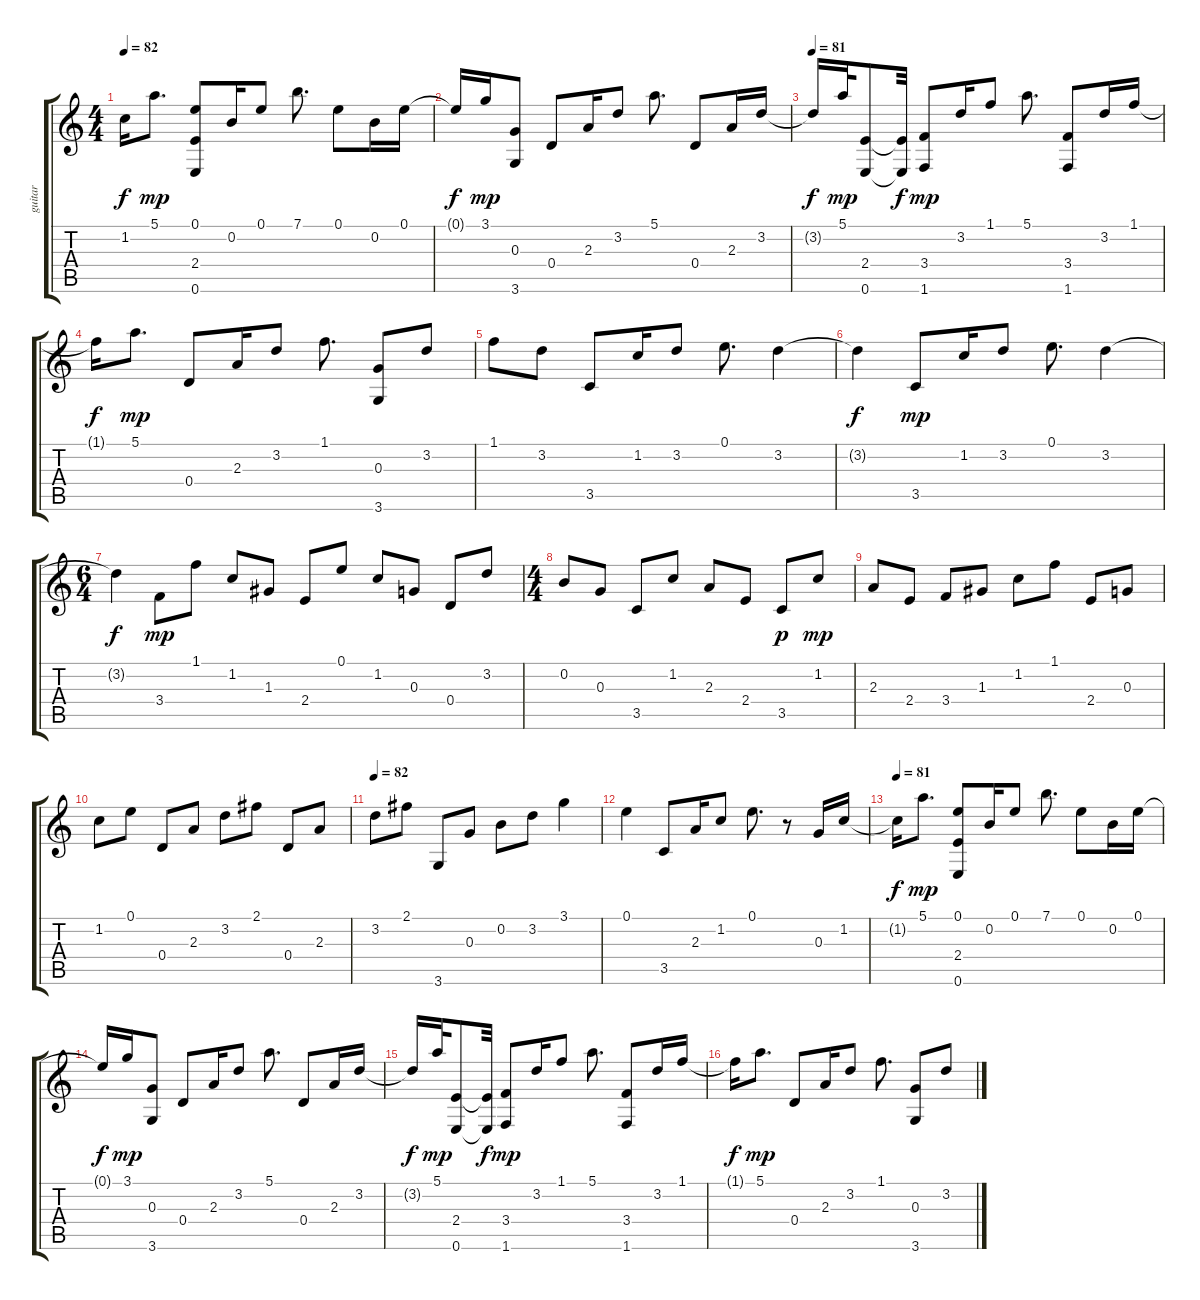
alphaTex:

\track ("guitar" "guitar") {instrument acousticguitarsteel}
\staff {score tabs}
\tuning (E4 B3 G3 D3 A2 E2) {hide}
\ts (4 4)
\tempo 82
\clef g2
\ks c
1.2{t}.16{dy f} 5.1.8{d dy mp} (0.1 2.4 0.6).8 0.2.16 0.1.8 7.1.8{d} 0.1.8 0.2.16 0.1.16 |
0.1{t}.16{dy f} 3.1.16{dy mp} (0.3 3.6).8 0.4.8 2.3.16 3.2.8 5.1.8{d} 0.4.8 2.3.16 3.2.16 |
\tempo 81
3.2{t}.16{dy f} 5.1.32{dy mp} (2.4 0.6).8 (2.4{t} 0.6{t}).32{dy f} (3.4 1.6).8{dy mp} 3.2.16 1.1.8 5.1.8{d} (3.4 1.6).8 3.2.16 1.1.16 |
1.1{t}.16{dy f} 5.1.8{d dy mp} 0.4.8 2.3.16 3.2.8 1.1.8{d} (0.3 3.6).8 3.2.8 |
1.1.8 3.2.8 3.5.8 1.2.16 3.2.8 0.1.8{d} 3.2.4 |
3.2{t}.4{dy f} 3.5.8{dy mp} 1.2.16 3.2.8 0.1.8{d} 3.2.4 |
\ts (6 4)
3.2{t}.4{dy f} 3.4.8{dy mp} 1.1.8 1.2.8 1.3.8 2.4.8 0.1.8 1.2.8 0.3.8 0.4.8 3.2.8 |
\ts (4 4)
0.2.8 0.3.8 3.5.8 1.2.8 2.3.8 2.4.8 3.5.8{dy p} 1.2.8{dy mp} |
2.3.8 2.4.8 3.4.8 1.3.8 1.2.8 1.1.8 2.4.8 0.3.8 |
1.2.8 0.1.8 0.4.8 2.3.8 3.2.8 2.1.8 0.4.8 2.3.8 |
\tempo 82
3.2.8 2.1.8 3.6.8 0.3.8 0.2.8 3.2.8 3.1.4 |
0.1.4 3.5.8 2.3.16 1.2.8 0.1.8{d} r.8 0.3.16 1.2.16 |
\tempo 81
1.2{t}.16{dy f} 5.1.8{d dy mp} (0.1 2.4 0.6).8 0.2.16 0.1.8 7.1.8{d} 0.1.8 0.2.16 0.1.16 |
0.1{t}.16{dy f} 3.1.16{dy mp} (0.3 3.6).8 0.4.8 2.3.16 3.2.8 5.1.8{d} 0.4.8 2.3.16 3.2.16 |
3.2{t}.16{dy f} 5.1.32{dy mp} (2.4 0.6).8 (2.4{t} 0.6{t}).32{dy f} (3.4 1.6).8{dy mp} 3.2.16 1.1.8 5.1.8{d} (3.4 1.6).8 3.2.16 1.1.16 |
1.1{t}.16{dy f} 5.1.8{d dy mp} 0.4.8 2.3.16 3.2.8 1.1.8{d} (0.3 3.6).8 3.2.8
